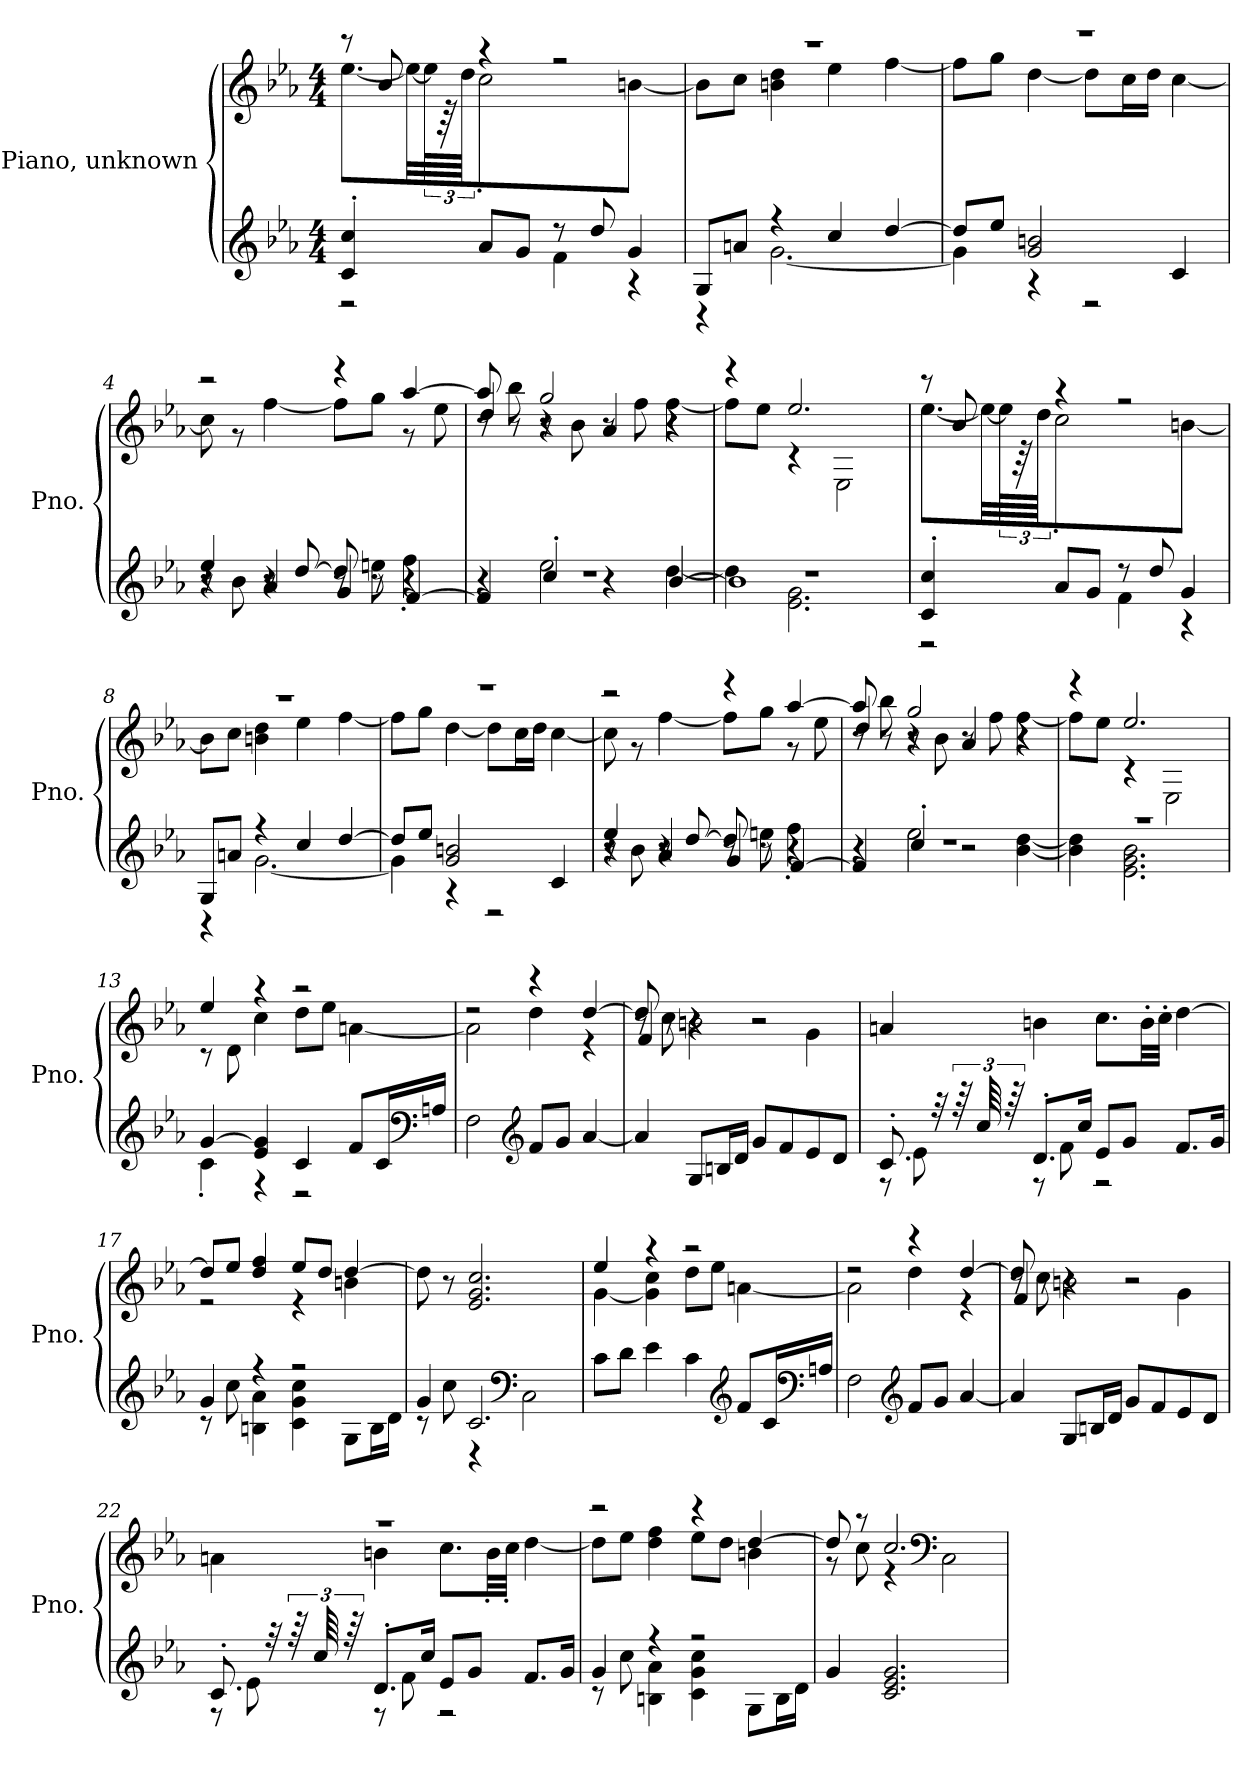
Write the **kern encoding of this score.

**kern	**kern
*part1	*part1
*staff2	*staff1
*I"Piano, unknown	*
*I'Pno.	*
*clefG2	*clefG2
*k[b-e-a-]	*k[b-e-a-]
*M4/4	*M4/4
*MM120	*MM120
=1	=1
*^	*^
4c/' 4cc/'	2r	8r	[8.ee-\L
.	.	8b-/	.
.	.	.	32ee-\LL_
.	.	.	96ee-\JJJk]
.	.	.	96r
.	.	.	96dd\
8a-/L	.	4r	2cc'\
8g/J	.	.	.
8r	4f\	2r	.
8dd/	.	.	.
4g/	4r	.	[4bn\
=2	=2	=2	=2
8G/L	4r	1r	8b\L]
8an/J	.	.	8cc\J
4r	[2.g\	.	4bn\ 4dd\
4cc/	.	.	4ee-\
[4dd/	.	.	[4ff\
=3	=3	=3	=3
8dd/L]	4g\]	1r	8ff\L]
8ee-/J	.	.	8gg\J
2g/ 2bn/	4r	.	[4dd\
.	2r	.	8dd\L]
.	.	.	16cc\L
.	.	.	16dd\JJ
4c/	.	.	[4cc\
=4	=4	=4	=4
*	*^	*	*
4r	8r	4ee-/	2r	8cc\]
.	8b-\	.	.	8r
8r	4r	4a-/	.	[4ff\
[8dd/	.	.	.	.
8dd/]	8r	4g/	4r	8ff\L]
8r	8een\	.	.	8gg\J
4r	4ff'\	[4f/	[4aa-/	8r
.	.	.	.	8ee-\
!!LO:LB:g=z
=5	=5	=5	=5	=5
*	*	*	*	*^
1r	4r	4f/]	8aa-/]	8r	4dd/
.	.	.	8r	8bb-\	.
.	2ee-\	4cc'/	2gg/	8r	4r
.	.	.	.	8b-\	.
.	.	4r	.	8r	4a-/
.	.	.	.	8ff\	.
.	[4dd\	[4b-/	4r	[4ff\	4r
*	*	*	*	*v	*v
=6	=6	=6	=6	=6
1r	4dd\]	1b-]	4r	8ff\L]
.	.	.	.	8ee-\J
.	2.e-\ 2.g\	.	2.ee-/	4r
.	.	.	.	2E-\
*	*v	*v	*	*
=7	=7	=7	=7
4c/' 4cc/'	2r	8r	[8.ee-\L
.	.	8b-/	.
.	.	.	32ee-\LL_
.	.	.	96ee-\JJJk]
.	.	.	96r
.	.	.	96dd\
8a-/L	.	4r	2cc'\
8g/J	.	.	.
8r	4f\	2r	.
8dd/	.	.	.
4g/	4r	.	[4bn\
=8	=8	=8	=8
8G/L	4r	1r	8b\L]
8an/J	.	.	8cc\J
4r	[2.g\	.	4bn\ 4dd\
4cc/	.	.	4ee-\
[4dd/	.	.	[4ff\
!!LO:LB:g=z	!!
=9	=9	=9	=9
8dd/L]	4g\]	1r	8ff\L]
8ee-/J	.	.	8gg\J
2g/ 2bn/	4r	.	[4dd\
.	2r	.	8dd\L]
.	.	.	16cc\L
.	.	.	16dd\JJ
4c/	.	.	[4cc\
=10	=10	=10	=10
*	*^	*	*
4r	8r	4ee-/	2r	8cc\]
.	8b-\	.	.	8r
8r	4r	4a-/	.	[4ff\
[8dd/	.	.	.	.
8dd/]	8r	4g/	4r	8ff\L]
8r	8een\	.	.	8gg\J
4r	4ff'\	[4f/	[4aa-/	8r
.	.	.	.	8ee-\
=11	=11	=11	=11	=11
*	*	*	*	*^
1r	4r	4f/]	8aa-/]	8r	4dd/
.	.	.	8r	8bb-\	.
.	2ee-\	4cc'/	2gg/	8r	4r
.	.	.	.	8b-\	.
.	.	2r	.	8r	4a-/
.	.	.	.	8ff\	.
.	[4b-\ [4dd\	.	4r	[4ff\	4r
*	*v	*v	*	*	*
*	*	*	*v	*v
=12	=12	=12	=12
1r	4b-\] 4dd\]	4r	8ff\L]
.	.	.	8ee-\J
.	2.e-\ 2.g\ 2.b-\	2.ee-/	4r
.	.	.	2E-\
!!LO:LB:g=z	!!
=13	=13	=13	=13
[4g/	4c'\	4ee-/	8r
.	.	.	8d\
4e-/ 4g/]	4r	4r	4cc\
4c/	2r	2r	8dd\L
.	.	.	8ee-\J
8f/L	.	.	[4an\
16c/L	.	.	.
*clefF4	*	*	*
16An/JJ	.	.	.
*v	*v	*	*
=14	=14	=14
2F\	2r	2a\]
*clefG2	*	*
8f/L	4r	4dd\
8g/J	.	.
[4a-/	[4dd/	4r
=15	=15	=15
*	*	*^
4a-/]	8dd/]	8r	4f/
.	8r	8cc\	.
8G/L	4r	2bn\	4r
16Bn/L	.	.	.
16d/JJ	.	.	.
8g/L	2r	.	2r
8f/	.	.	.
8e-/	.	4g\	.
8d/J	.	.	.
*	*v	*v	*v
!!LO:LB:g=z
=16	=16
*^	*
8.c'/	8r	4an/
.	8e-\	.
32r	.	.
96r	.	.
96cc/	.	.
96r	.	.
8.d'/L	8r	4bn\
.	8f\	.
16cc/Jk	.	.
8e-/L	2r	8.cc\L
8g/J	.	.
.	.	32b'\LL
.	.	32cc'\JJJ
8.f/L	.	[4dd\
16g/Jk	.	.
=17	=17	=17
*	*	*^
4g/	8r	8dd/L]	2r
.	8cc\	8ee-/J	.
4r	4Bn\ 4a-\	4dd/ 4ff/	.
2r	4c\ 4g\ 4cc\	8ee-/L	4r
.	.	8dd/J	.
.	8G\L	[4dd/	4bn\
.	16B\L	.	.
.	16d\JJ	.	.
*	*	*v	*v
=18	=18	=18
4g/	8r	8dd\]
.	8cc\	8r
2.c/	4r	2.e-/ 2.g/ 2.cc/
*clefF4	*	*
.	2C\	.
*v	*v	*
!!LO:LB:g=z
=19	=19
*	*^
8c\L	4ee-/	[4g\
8d\J	.	.
4e-\	4r	4g\] 4cc\
4c\	2r	8dd\L
.	.	8ee-\J
*clefG2	*	*
8f/L	.	[4an\
16c/L	.	.
*clefF4	*	*
16An/JJ	.	.
=20	=20	=20
2F\	2r	2a\]
*clefG2	*	*
8f/L	4r	4dd\
8g/J	.	.
[4a-/	[4dd/	4r
=21	=21	=21
*	*	*^
4a-/]	8dd/]	8r	4f/
.	8r	8cc\	.
8G/L	4r	2bn\	4r
16Bn/L	.	.	.
16d/JJ	.	.	.
8g/L	2r	.	2r
8f/	.	.	.
8e-/	.	4g\	.
8d/J	.	.	.
*	*	*v	*v
!!LO:PB:g=z
=22	=22	=22
*^	*	*
8.c'/	8r	1r	4an\
.	8e-\	.	.
32r	.	.	.
96r	.	.	.
96cc/	.	.	.
96r	.	.	.
8.d'/L	8r	.	4bn\
.	8f\	.	.
16cc/Jk	.	.	.
8e-/L	2r	.	8.cc\L
8g/J	.	.	.
.	.	.	32b'\LL
.	.	.	32cc'\JJJ
8.f/L	.	.	[4dd\
16g/Jk	.	.	.
=23	=23	=23	=23
4g/	8r	2r	8dd\L]
.	8cc\	.	8ee-\J
4r	4Bn\ 4a-\	.	4dd\ 4ff\
2r	4c\ 4g\ 4cc\	4r	8ee-\L
.	.	.	8dd\J
.	8G\L	[4dd/	4bn\
.	16B\L	.	.
.	16d\JJ	.	.
*v	*v	*	*
=24	=24	=24
4g/	8dd/]	8r
.	8r	8cc\
2.c/ 2.e-/ 2.g/	2.cc/	4r
*	*clefF4	*
.	.	2C\
*	*v	*v
=	=
*-	*-
